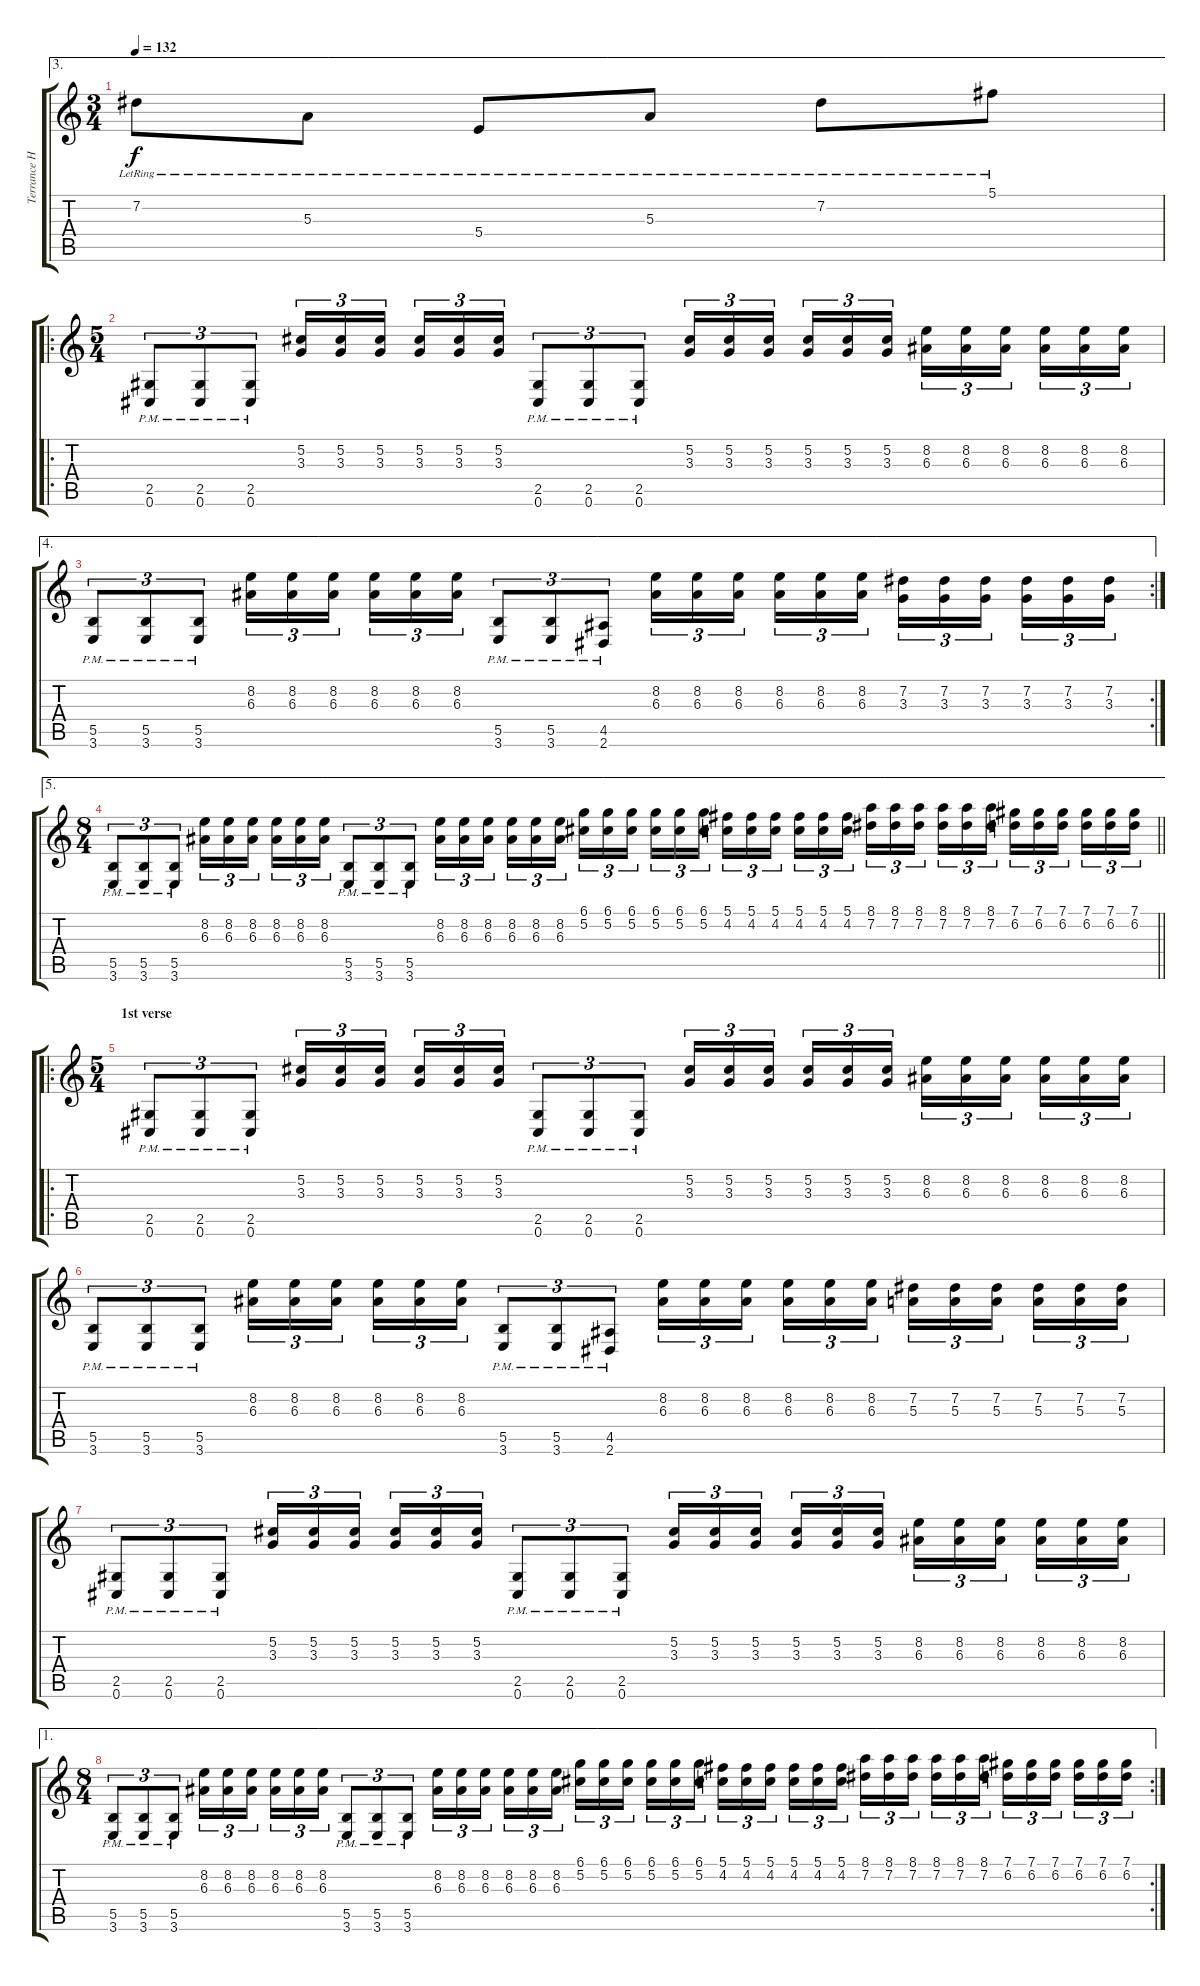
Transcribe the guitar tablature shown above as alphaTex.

\track ("Terrance Hobbs" "Terrance H") {instrument distortionguitar}
\staff {score tabs}
\tuning (Db4 Ab3 E3 B2 Gb2 Db2) {hide}
\ae 3
\ts (3 4)
\tempo 132
\clef g2
\ks c
7.2{lr}.8{dy f} 5.3{lr}.8 5.4{lr}.8 5.3{lr}.8 7.2{lr}.8 5.1{lr}.8 |
\ro
\ts (5 4)
(2.5{pm} 0.6{pm}).8{tu (3 2) balance 0 instrument distortionguitar} (2.5{pm} 0.6{pm}).8{tu (3 2)} (2.5{pm} 0.6{pm}).8{tu (3 2)} (5.2 3.3).16{tu (3 2)} (5.2 3.3).16{tu (3 2)} (5.2 3.3).16{tu (3 2) beam splitsecondary} (5.2 3.3).16{tu (3 2)} (5.2 3.3).16{tu (3 2)} (5.2 3.3).16{tu (3 2)} (2.5{pm} 0.6{pm}).8{tu (3 2)} (2.5{pm} 0.6{pm}).8{tu (3 2)} (2.5{pm} 0.6{pm}).8{tu (3 2)} (5.2 3.3).16{tu (3 2)} (5.2 3.3).16{tu (3 2)} (5.2 3.3).16{tu (3 2) beam splitsecondary} (5.2 3.3).16{tu (3 2)} (5.2 3.3).16{tu (3 2)} (5.2 3.3).16{tu (3 2)} (8.2 6.3).16{tu (3 2)} (8.2 6.3).16{tu (3 2)} (8.2 6.3).16{tu (3 2) beam splitsecondary} (8.2 6.3).16{tu (3 2)} (8.2 6.3).16{tu (3 2)} (8.2 6.3).16{tu (3 2)} |
\ae 4
\rc 2
(5.5{pm} 3.6{pm}).8{tu (3 2)} (5.5{pm} 3.6{pm}).8{tu (3 2)} (5.5{pm} 3.6{pm}).8{tu (3 2)} (8.2 6.3).16{tu (3 2)} (8.2 6.3).16{tu (3 2)} (8.2 6.3).16{tu (3 2) beam splitsecondary} (8.2 6.3).16{tu (3 2)} (8.2 6.3).16{tu (3 2)} (8.2 6.3).16{tu (3 2)} (5.5{pm} 3.6{pm}).8{tu (3 2)} (5.5{pm} 3.6{pm}).8{tu (3 2)} (4.5{pm} 2.6{pm}).8{tu (3 2)} (8.2 6.3).16{tu (3 2)} (8.2 6.3).16{tu (3 2)} (8.2 6.3).16{tu (3 2) beam splitsecondary} (8.2 6.3).16{tu (3 2)} (8.2 6.3).16{tu (3 2)} (8.2 6.3).16{tu (3 2)} (7.2 3.3).16{tu (3 2)} (7.2 3.3).16{tu (3 2)} (7.2 3.3).16{tu (3 2) beam splitsecondary} (7.2 3.3).16{tu (3 2)} (7.2 3.3).16{tu (3 2)} (7.2 3.3).16{tu (3 2)} |
\ae 5
\ts (8 4)
\barLineRight lightlight
(5.5{pm} 3.6{pm}).8{tu (3 2)} (5.5{pm} 3.6{pm}).8{tu (3 2)} (5.5{pm} 3.6{pm}).8{tu (3 2)} (8.2 6.3).16{tu (3 2)} (8.2 6.3).16{tu (3 2)} (8.2 6.3).16{tu (3 2) beam splitsecondary} (8.2 6.3).16{tu (3 2)} (8.2 6.3).16{tu (3 2)} (8.2 6.3).16{tu (3 2)} (5.5{pm} 3.6{pm}).8{tu (3 2)} (5.5{pm} 3.6{pm}).8{tu (3 2)} (5.5{pm} 3.6{pm}).8{tu (3 2)} (8.2 6.3).16{tu (3 2)} (8.2 6.3).16{tu (3 2)} (8.2 6.3).16{tu (3 2) beam splitsecondary} (8.2 6.3).16{tu (3 2)} (8.2 6.3).16{tu (3 2)} (8.2 6.3).16{tu (3 2)} (6.1 5.2).16{tu (3 2)} (6.1 5.2).16{tu (3 2)} (6.1 5.2).16{tu (3 2) beam splitsecondary} (6.1 5.2).16{tu (3 2)} (6.1 5.2).16{tu (3 2)} (6.1 5.2).16{tu (3 2)} (5.1 4.2).16{tu (3 2)} (5.1 4.2).16{tu (3 2)} (5.1 4.2).16{tu (3 2) beam splitsecondary} (5.1 4.2).16{tu (3 2)} (5.1 4.2).16{tu (3 2)} (5.1 4.2).16{tu (3 2)} (8.1 7.2).16{tu (3 2)} (8.1 7.2).16{tu (3 2)} (8.1 7.2).16{tu (3 2) beam splitsecondary} (8.1 7.2).16{tu (3 2)} (8.1 7.2).16{tu (3 2)} (8.1 7.2).16{tu (3 2)} (7.1 6.2).16{tu (3 2)} (7.1 6.2).16{tu (3 2)} (7.1 6.2).16{tu (3 2) beam splitsecondary} (7.1 6.2).16{tu (3 2)} (7.1 6.2).16{tu (3 2)} (7.1 6.2).16{tu (3 2)} |
\ro
\ts (5 4)
\section ("" "1st verse")
(2.5{pm} 0.6{pm}).8{tu (3 2)} (2.5{pm} 0.6{pm}).8{tu (3 2)} (2.5{pm} 0.6{pm}).8{tu (3 2)} (5.2 3.3).16{tu (3 2)} (5.2 3.3).16{tu (3 2)} (5.2 3.3).16{tu (3 2) beam splitsecondary} (5.2 3.3).16{tu (3 2)} (5.2 3.3).16{tu (3 2)} (5.2 3.3).16{tu (3 2)} (2.5{pm} 0.6{pm}).8{tu (3 2)} (2.5{pm} 0.6{pm}).8{tu (3 2)} (2.5{pm} 0.6{pm}).8{tu (3 2)} (5.2 3.3).16{tu (3 2)} (5.2 3.3).16{tu (3 2)} (5.2 3.3).16{tu (3 2) beam splitsecondary} (5.2 3.3).16{tu (3 2)} (5.2 3.3).16{tu (3 2)} (5.2 3.3).16{tu (3 2)} (8.2 6.3).16{tu (3 2)} (8.2 6.3).16{tu (3 2)} (8.2 6.3).16{tu (3 2) beam splitsecondary} (8.2 6.3).16{tu (3 2)} (8.2 6.3).16{tu (3 2)} (8.2 6.3).16{tu (3 2)} |
(5.5{pm} 3.6{pm}).8{tu (3 2)} (5.5{pm} 3.6{pm}).8{tu (3 2)} (5.5{pm} 3.6{pm}).8{tu (3 2)} (8.2 6.3).16{tu (3 2)} (8.2 6.3).16{tu (3 2)} (8.2 6.3).16{tu (3 2) beam splitsecondary} (8.2 6.3).16{tu (3 2)} (8.2 6.3).16{tu (3 2)} (8.2 6.3).16{tu (3 2)} (5.5{pm} 3.6{pm}).8{tu (3 2)} (5.5{pm} 3.6{pm}).8{tu (3 2)} (4.5{pm} 2.6{pm}).8{tu (3 2)} (8.2 6.3).16{tu (3 2)} (8.2 6.3).16{tu (3 2)} (8.2 6.3).16{tu (3 2) beam splitsecondary} (8.2 6.3).16{tu (3 2)} (8.2 6.3).16{tu (3 2)} (8.2 6.3).16{tu (3 2)} (7.2 5.3).16{tu (3 2)} (7.2 5.3).16{tu (3 2)} (7.2 5.3).16{tu (3 2) beam splitsecondary} (7.2 5.3).16{tu (3 2)} (7.2 5.3).16{tu (3 2)} (7.2 5.3).16{tu (3 2)} |
(2.5{pm} 0.6{pm}).8{tu (3 2)} (2.5{pm} 0.6{pm}).8{tu (3 2)} (2.5{pm} 0.6{pm}).8{tu (3 2)} (5.2 3.3).16{tu (3 2)} (5.2 3.3).16{tu (3 2)} (5.2 3.3).16{tu (3 2) beam splitsecondary} (5.2 3.3).16{tu (3 2)} (5.2 3.3).16{tu (3 2)} (5.2 3.3).16{tu (3 2)} (2.5{pm} 0.6{pm}).8{tu (3 2)} (2.5{pm} 0.6{pm}).8{tu (3 2)} (2.5{pm} 0.6{pm}).8{tu (3 2)} (5.2 3.3).16{tu (3 2)} (5.2 3.3).16{tu (3 2)} (5.2 3.3).16{tu (3 2) beam splitsecondary} (5.2 3.3).16{tu (3 2)} (5.2 3.3).16{tu (3 2)} (5.2 3.3).16{tu (3 2)} (8.2 6.3).16{tu (3 2)} (8.2 6.3).16{tu (3 2)} (8.2 6.3).16{tu (3 2) beam splitsecondary} (8.2 6.3).16{tu (3 2)} (8.2 6.3).16{tu (3 2)} (8.2 6.3).16{tu (3 2)} |
\ae 1
\rc 2
\ts (8 4)
(5.5{pm} 3.6{pm}).8{tu (3 2)} (5.5{pm} 3.6{pm}).8{tu (3 2)} (5.5{pm} 3.6{pm}).8{tu (3 2)} (8.2 6.3).16{tu (3 2)} (8.2 6.3).16{tu (3 2)} (8.2 6.3).16{tu (3 2) beam splitsecondary} (8.2 6.3).16{tu (3 2)} (8.2 6.3).16{tu (3 2)} (8.2 6.3).16{tu (3 2)} (5.5{pm} 3.6{pm}).8{tu (3 2)} (5.5{pm} 3.6{pm}).8{tu (3 2)} (5.5{pm} 3.6{pm}).8{tu (3 2)} (8.2 6.3).16{tu (3 2)} (8.2 6.3).16{tu (3 2)} (8.2 6.3).16{tu (3 2) beam splitsecondary} (8.2 6.3).16{tu (3 2)} (8.2 6.3).16{tu (3 2)} (8.2 6.3).16{tu (3 2)} (6.1 5.2).16{tu (3 2)} (6.1 5.2).16{tu (3 2)} (6.1 5.2).16{tu (3 2) beam splitsecondary} (6.1 5.2).16{tu (3 2)} (6.1 5.2).16{tu (3 2)} (6.1 5.2).16{tu (3 2)} (5.1 4.2).16{tu (3 2)} (5.1 4.2).16{tu (3 2)} (5.1 4.2).16{tu (3 2) beam splitsecondary} (5.1 4.2).16{tu (3 2)} (5.1 4.2).16{tu (3 2)} (5.1 4.2).16{tu (3 2)} (8.1 7.2).16{tu (3 2)} (8.1 7.2).16{tu (3 2)} (8.1 7.2).16{tu (3 2) beam splitsecondary} (8.1 7.2).16{tu (3 2)} (8.1 7.2).16{tu (3 2)} (8.1 7.2).16{tu (3 2)} (7.1 6.2).16{tu (3 2)} (7.1 6.2).16{tu (3 2)} (7.1 6.2).16{tu (3 2) beam splitsecondary} (7.1 6.2).16{tu (3 2)} (7.1 6.2).16{tu (3 2)} (7.1 6.2).16{tu (3 2)}
